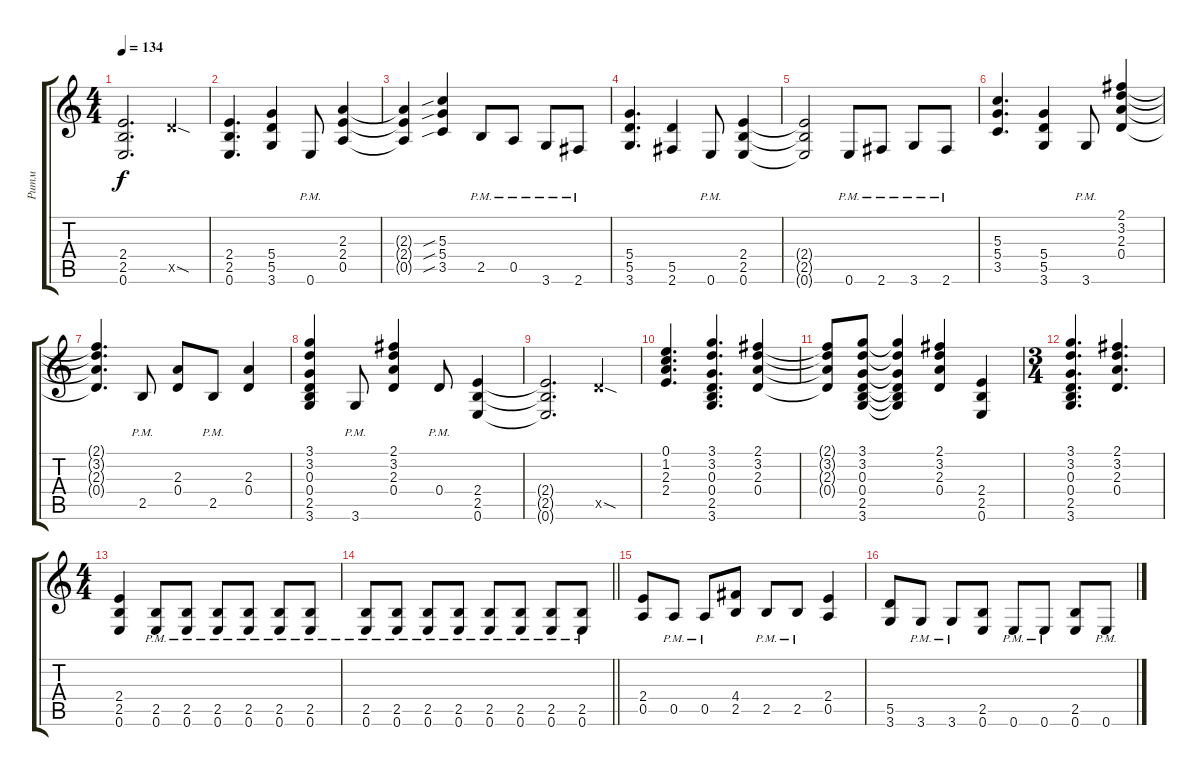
\track ("Ритм" "Ритм") {instrument distortionguitar}
\staff {score tabs}
\tuning (E4 B3 G3 D3 A2 E2) {hide}
\ts (4 4)
\tempo 134
\clef g2
\ks c
(2.4{t} 2.5{t} 0.6{t}).2{d dy f} 5.5{sod x}.4 |
(2.4 2.5 0.6).4{d} (5.4 5.5 3.6).4 0.6{pm}.8 (2.3 2.4 0.5).4 |
(2.3{t} 2.4{t} 0.5{t}).4 (5.3{sib} 5.4{sib} 3.5{sib}).4 2.5{pm}.8 0.5{pm}.8 3.6{pm}.8 2.6{pm}.8 |
(5.4 5.5 3.6).4{d} (5.5 2.6).4 0.6{pm}.8 (2.4 2.5 0.6).4 |
(2.4{t} 2.5{t} 0.6{t}).2 0.6{pm}.8 2.6{pm}.8 3.6{pm}.8 2.6{pm}.8 |
(5.3 5.4 3.5).4{d} (5.4 5.5 3.6).4 3.6{pm}.8 (2.1 3.2 2.3 0.4).4 |
(2.1{t} 3.2{t} 2.3{t} 0.4{t}).4{d} 2.5{pm}.8 (2.3 0.4).8 2.5{pm}.8 (2.3 0.4).4 |
(3.1 3.2 0.3 0.4 2.5 3.6).4 3.6{pm}.8 (2.1 3.2 2.3 0.4).4 0.4{pm}.8 (2.4 2.5 0.6).4 |
(2.4{t} 2.5{t} 0.6{t}).2{d} 5.5{sod x}.4 |
(0.1 1.2 2.3 2.4).4{d} (3.1 3.2 0.3 0.4 2.5 3.6).4{d} (2.1 3.2 2.3 0.4).4 |
(2.1{t} 3.2{t} 2.3{t} 0.4{t}).8 (3.1 3.2 0.3 0.4 2.5 3.6).8 (3.1{t} 3.2{t} 0.3{t} 0.4{t} 2.5{t} 3.6{t}).4 (2.1 3.2 2.3 0.4).4 (2.4 2.5 0.6).4 |
\ts (3 4)
(3.1 3.2 0.3 0.4 2.5 3.6).4{d} (2.1 3.2 2.3 0.4).4{d} |
\ts (4 4)
(2.4 2.5 0.6).4 (2.5{pm} 0.6{pm}).8 (2.5{pm} 0.6{pm}).8 (2.5{pm} 0.6{pm}).8 (2.5{pm} 0.6{pm}).8 (2.5{pm} 0.6{pm}).8 (2.5{pm} 0.6{pm}).8 |
\barLineRight lightlight
(2.5{pm} 0.6{pm}).8 (2.5{pm} 0.6{pm}).8 (2.5{pm} 0.6{pm}).8 (2.5{pm} 0.6{pm}).8 (2.5{pm} 0.6{pm}).8 (2.5{pm} 0.6{pm}).8 (2.5{pm} 0.6{pm}).8 (2.5{pm} 0.6{pm}).8 |
(2.4 0.5).8 0.5{pm}.8 0.5{pm}.8 (4.4 2.5).8 2.5{pm}.8 2.5{pm}.8 (2.4 0.5).4 |
(5.5 3.6).8 3.6{pm}.8 3.6{pm}.8 (2.5 0.6).8 0.6{pm}.8 0.6{pm}.8 (2.5 0.6).8 0.6{pm}.8
